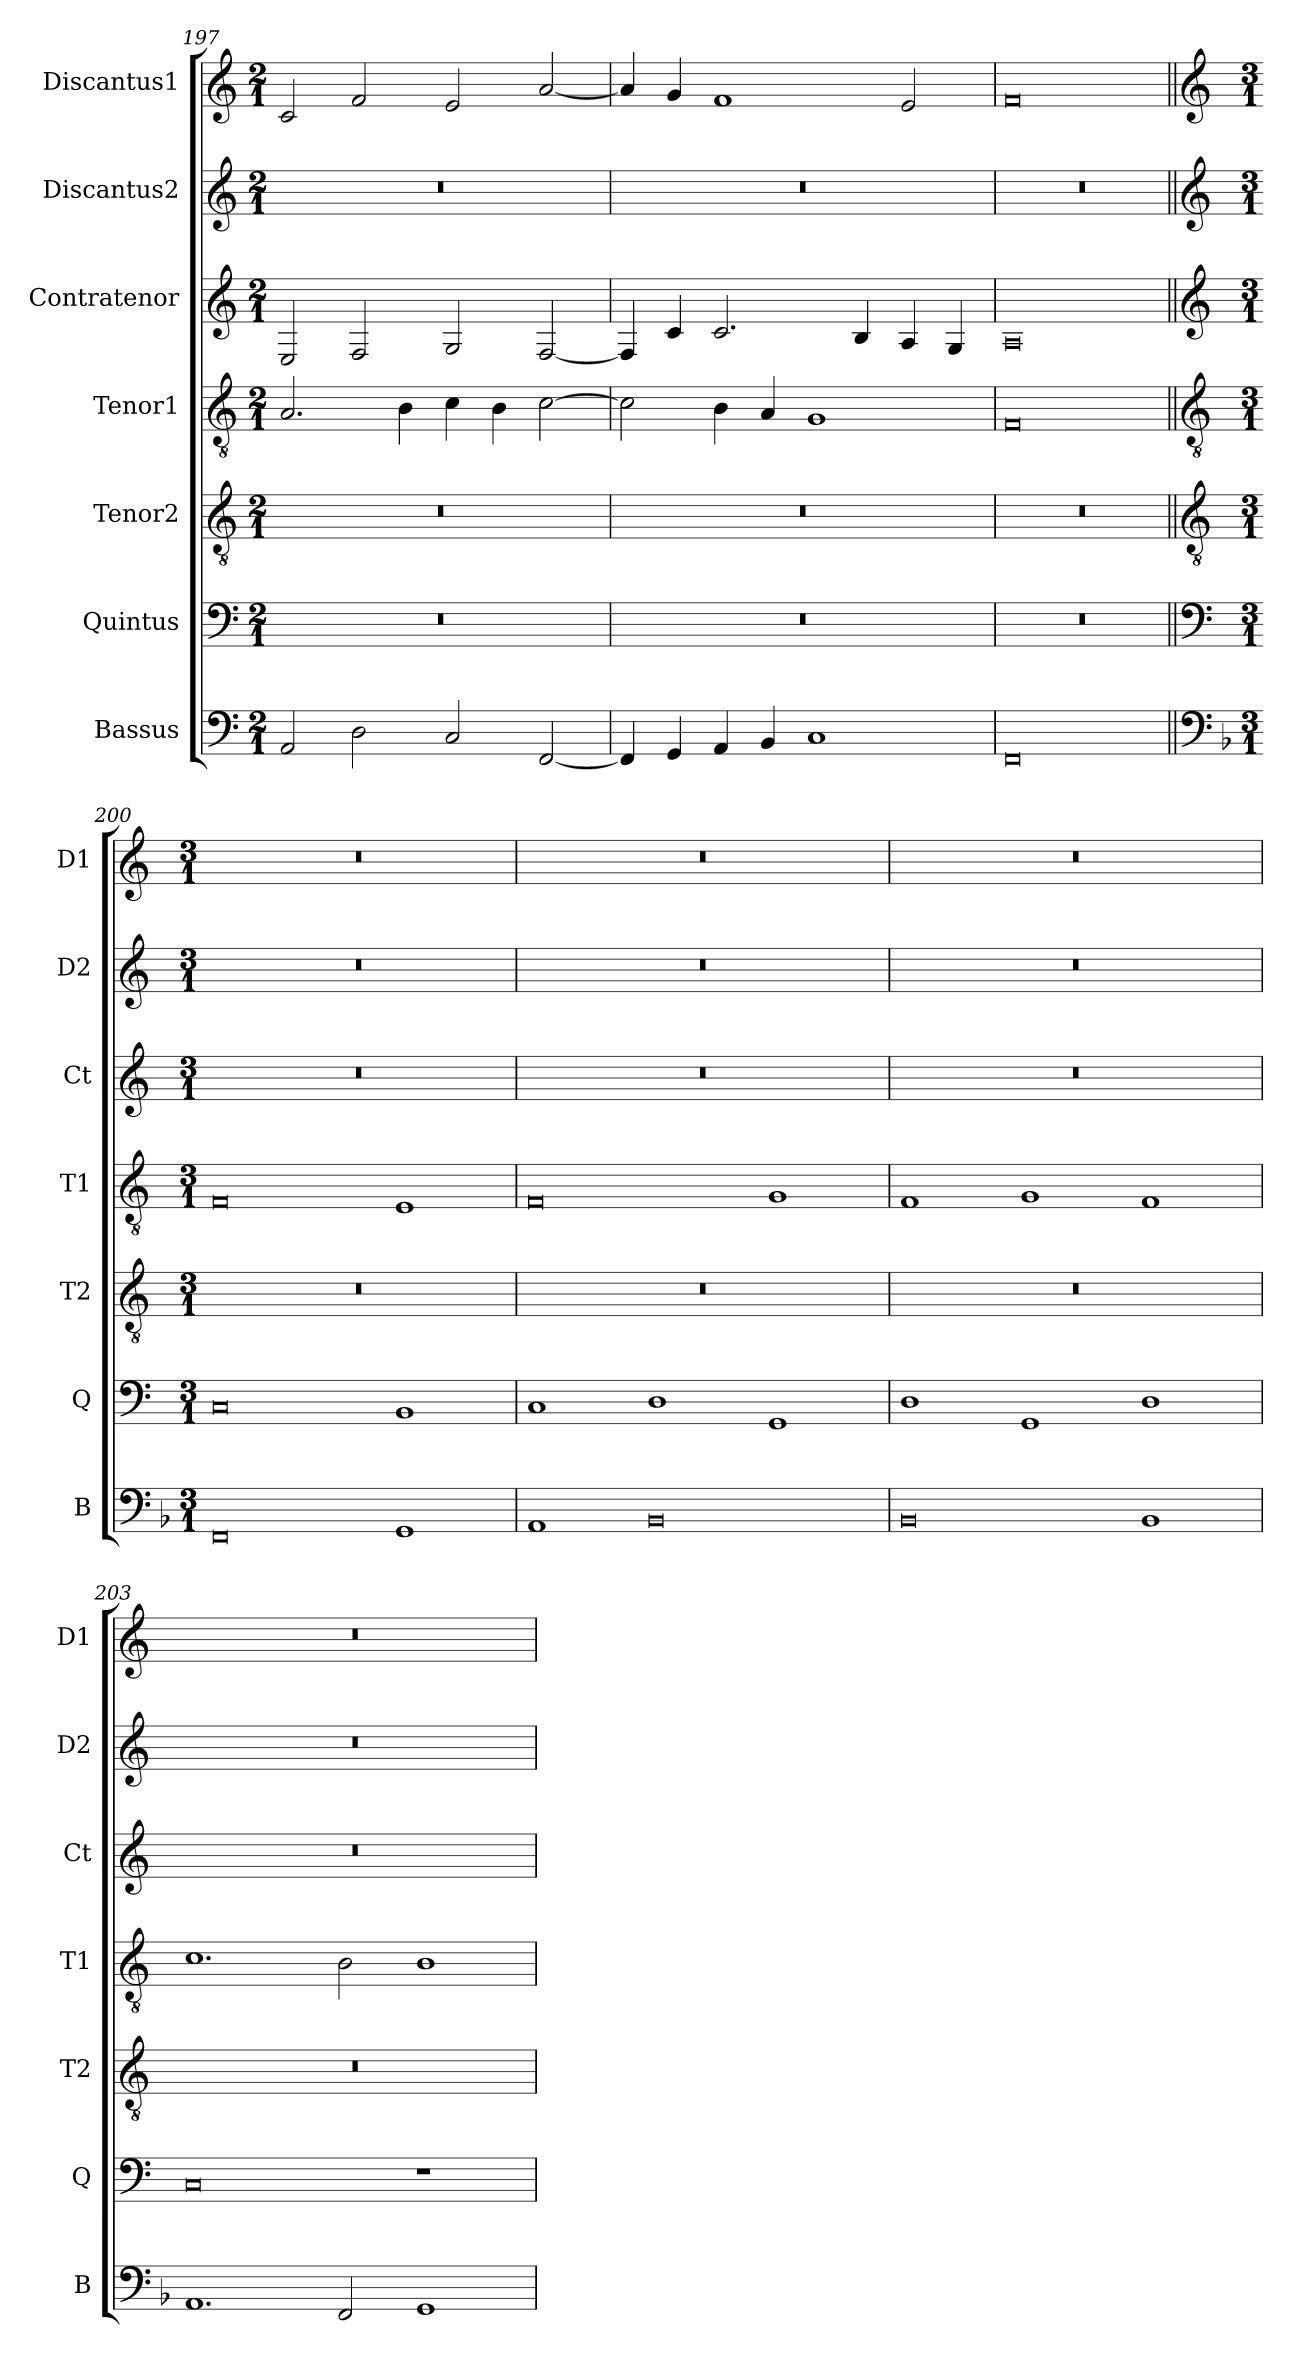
**kern	**kern	**kern	**kern	**kern	**kern	**kern
*part7	*part6	*part5	*part4	*part3	*part2	*part1
*staff7	*staff6	*staff5	*staff4	*staff3	*staff2	*staff1
*I"Bassus	*I"Quintus	*I"Tenor2	*I"Tenor1	*I"Contratenor	*I"Discantus2	*I"Discantus1
*I'B	*I'Q	*I'T2	*I'T1	*I'Ct	*I'D2	*I'D1
*clefF4	*clefF4	*clefGv2	*clefGv2	*clefG2	*clefG2	*clefG2
*k[]	*k[]	*k[]	*k[]	*k[]	*k[]	*k[]
*M2/1	*M2/1	*M2/1	*M2/1	*M2/1	*M2/1	*M2/1
=197	=197	=197	=197	=197	=197	=197
2AA/	0r	0r	2.A/	2E/	0r	2c/
2D\	.	.	.	2F/	.	2f/
.	.	.	4B\	.	.	.
2C/	.	.	4c\	2G/	.	2e/
.	.	.	4B\	.	.	.
[2FF/	.	.	[2c\	[2F/	.	[2a/
=198	=198	=198	=198	=198	=198	=198
4FF/]	0r	0r	2c\]	4F/]	0r	4a/]
4GG/	.	.	.	4c/	.	4g/
4AA/	.	.	4B\	2.c/	.	1f
4BB/	.	.	4A/	.	.	.
1C	.	.	1G	.	.	.
.	.	.	.	4B/	.	.
.	.	.	.	4A/	.	2e/
.	.	.	.	4G/	.	.
=199	=199	=199	=199	=199	=199	=199
0FF	0r	0r	0F	0A	0r	0f
!!LO:LB:g=z
=200||	=200||	=200||	=200||	=200||	=200||	=200||
*clefF4	*clefF4	*clefGv2	*clefGv2	*clefG2	*clefG2	*clefG2
*k[b-]	*k[]	*k[]	*k[]	*k[]	*k[]	*k[]
*M3/1	*M3/1	*M3/1	*M3/1	*M3/1	*M3/1	*M3/1
0FF	0C	0.r	0F	0.r	0.r	0.r
1GG	1BB	.	1E	.	.	.
=201	=201	=201	=201	=201	=201	=201
1AA	1C	0.r	0F	0.r	0.r	0.r
0BB-	1D	.	.	.	.	.
.	1GG	.	1G	.	.	.
=202	=202	=202	=202	=202	=202	=202
0BB-	1D	0.r	1F	0.r	0.r	0.r
.	1GG	.	1G	.	.	.
1BB-	1D	.	1F	.	.	.
=203	=203	=203	=203	=203	=203	=203
1.AA	0C	0.r	1.c	0.r	0.r	0.r
2FF/	.	.	2B\	.	.	.
1GG	1r	.	1B	.	.	.
=	=	=	=	=	=	=
*-	*-	*-	*-	*-	*-	*-
